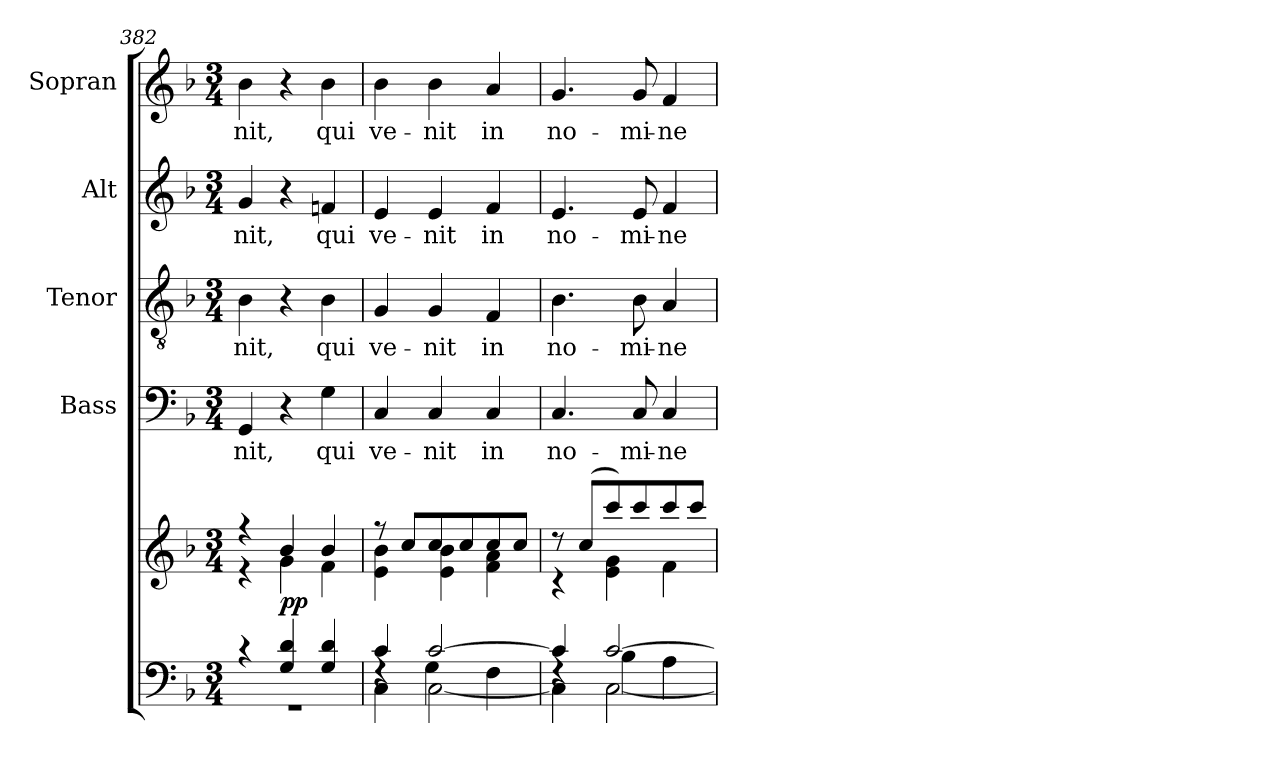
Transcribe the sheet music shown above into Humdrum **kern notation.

**kern	**kern	**dynam	**kern	**text	**kern	**text	**kern	**text	**kern	**text
*part5	*part5	*part5	*part4	*part4	*part3	*part3	*part2	*part2	*part1	*part1
*staff6	*staff5	*staff5/6	*staff4	*staff4	*staff3	*staff3	*staff2	*staff2	*staff1	*staff1
*	*	*	*I"Bass	*	*I"Tenor	*	*I"Alt	*	*I"Sopran	*
*	*	*	*I'B.	*	*I'T.	*	*I'A.	*	*I'S.	*
*clefF4	*clefG2	*	*clefF4	*	*clefGv2	*	*clefG2	*	*clefG2	*
*k[b-]	*k[b-]	*	*k[b-]	*	*k[b-]	*	*k[b-]	*	*k[b-]	*
*F:	*F:	*	*F:	*	*F:	*	*F:	*	*F:	*
*M3/4	*M3/4	*	*M3/4	*	*M3/4	*	*M3/4	*	*M3/4	*
=382	=382	=382	=382	=382	=382	=382	=382	=382	=382	=382
*^	*	*	*	*	*	*	*	*	*	*
!	!LO:N:vis=1	!	!	!	!LO:LY:b	!	!LO:LY:b	!	!LO:LY:b	!	!LO:LY:b
*	*	*^	*	*	*	*	*	*	*	*	*
4rc	2.rGG	4r	4r	.	4GG/	-nit,	4B-\	-nit,	4g/	-nit,	4b-\	-nit,
!	!	!	!	!LO:DY:b	!	!	!	!	!	!	!	!
4G/ 4d/	.	4b-/	4g\	pp	4r	.	4r	.	4r	.	4r	.
!	!	!	!	!	!	!LO:LY:b	!	!LO:LY:b	!	!LO:LY:b	!	!LO:LY:b
4G/ 4d/	.	4b-/	4f\	.	4G\	qui	4B-\	qui	4fn/	qui	4b-\	qui
=383	=383	=383	=383	=383	=383	=383	=383	=383	=383	=383	=383	=383
*	*^	*	*	*	*	*	*	*	*	*	*	*
!	!	!	!	!	!	!	!LO:LY:b	!	!LO:LY:b	!	!LO:LY:b	!	!LO:LY:b
4c/	4C\	4rF	8rff	4e\ 4b-\	.	4C/	ve-	4G/	ve-	4e/	ve-	4b-\	ve-
.	.	.	8cc!/L	.	.	.	.	.	.	.	.	.	.
!	!	!	!	!	!	!	!LO:LY:b	!	!LO:LY:b	!	!LO:LY:b	!	!LO:LY:b
[>2c/	[<2C\	4G\	8cc!/	4e\ 4b-\	.	4C/	-nit	4G/	-nit	4e/	-nit	4b-\	-nit
.	.	.	8cc!/	.	.	.	.	.	.	.	.	.	.
!	!	!	!	!	!	!	!LO:LY:b	!	!LO:LY:b	!	!LO:LY:b	!	!LO:LY:b
.	.	4F\	8cc!/	4f\ 4a\	.	4C/	in	4F/	in	4f/	in	4a/	in
.	.	.	8cc!/J	.	.	.	.	.	.	.	.	.	.
=384	=384	=384	=384	=384	=384	=384	=384	=384	=384	=384	=384	=384	=384
!	!	!	!	!	!	!	!LO:LY:b	!	!LO:LY:b	!	!LO:LY:b	!	!LO:LY:b
4c/]	4C\]	4rF	8rdd	4rc	.	4.C/	no-	4.B-\	no-	4.e/	no-	4.g/	no-
.	.	.	(<8cc!/L	.	.	.	.	.	.	.	.	.	.
[>2c/	[<2C\	4B-\	8ccc!/)	4e\ 4g\	.	.	.	.	.	.	.	.	.
!	!	!	!	!	!	!	!LO:LY:b	!	!LO:LY:b	!	!LO:LY:b	!	!LO:LY:b
.	.	.	8ccc!/	.	.	8C/	-mi-	8B-\	-mi-	8e/	-mi-	8g/	-mi-
!	!	!	!	!	!	!	!LO:LY:b	!	!LO:LY:b	!	!LO:LY:b	!	!LO:LY:b
.	.	4A\	8ccc!/	4f\	.	4C/	-ne	4A/	-ne	4f/	-ne	4f/	-ne
.	.	.	8ccc!/J	.	.	.	.	.	.	.	.	.	.
*v	*v	*v	*	*	*	*	*	*	*	*	*	*	*
*	*v	*v	*	*	*	*	*	*	*	*	*
=	=	=	=	=	=	=	=	=	=	=
*-	*-	*-	*-	*-	*-	*-	*-	*-	*-	*-
